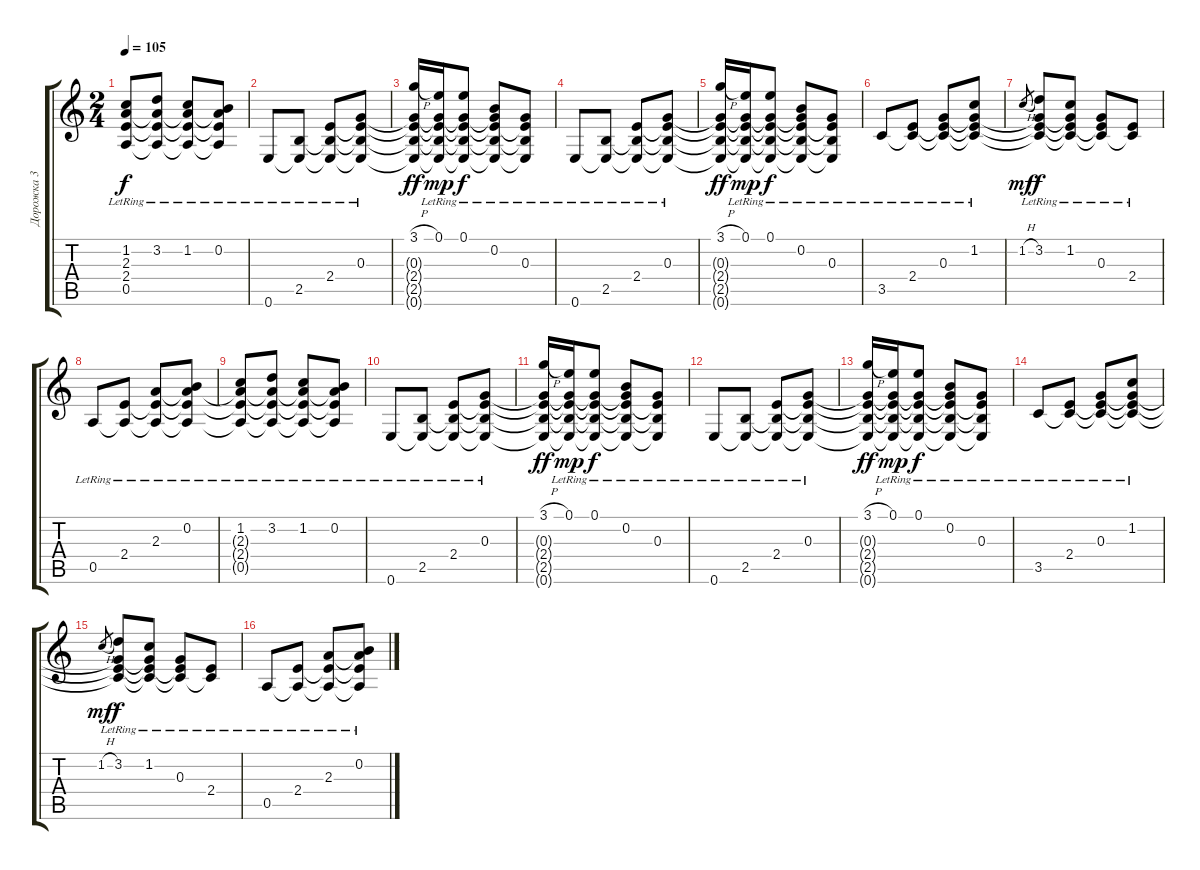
\track ("Дорожка 3" "Дорожка 3") {instrument overdrivenguitar}
\staff {score tabs}
\tuning (E4 B3 G3 D3 A2 E2) {hide}
\ts (2 4)
\tempo 105
\clef g2
\ks c
(1.2{lr} 2.3{t} 2.4{t} 0.5{t}).8{dy f} (3.2{lr} 2.3{t} 2.4{t} 0.5{t}).8 (1.2{lr} 2.3{t} 2.4{t} 0.5{t}).8 (0.2{lr} 2.3{t} 2.4{t} 0.5{t}).8 |
0.6{lr}.8{volume 12 instrument acousticguitarsteel} (2.5{lr} 0.6{t}).8 (2.4{lr} 2.5{t} 0.6{t}).8 (0.3{lr} 2.4{t} 2.5{t} 0.6{t}).8 |
(3.1{h} 0.3{t} 2.4{t} 2.5{t} 0.6{t}).16{dy ff} (0.1{lr} 0.3{t} 2.4{t} 2.5{t} 0.6{t}).16{dy mp} (0.1{lr} 0.3{t} 2.4{t} 2.5{t} 0.6{t}).8{dy f} (0.2{lr} 0.3{t} 2.4{t} 2.5{t} 0.6{t}).8 (0.3{lr} 2.4{t} 2.5{t} 0.6{t}).8 |
0.6{lr}.8 (2.5{lr} 0.6{t}).8 (2.4{lr} 2.5{t} 0.6{t}).8 (0.3{lr} 2.4{t} 2.5{t} 0.6{t}).8 |
(3.1{h} 0.3{t} 2.4{t} 2.5{t} 0.6{t}).16{dy ff} (0.1{lr} 0.3{t} 2.4{t} 2.5{t} 0.6{t}).16{dy mp} (0.1{lr} 0.3{t} 2.4{t} 2.5{t} 0.6{t}).8{dy f} (0.2{lr} 0.3{t} 2.4{t} 2.5{t} 0.6{t}).8 (0.3{lr} 2.4{t} 2.5{t} 0.6{t}).8 |
3.5{lr}.8 (2.4{lr} 3.5{t}).8 (0.3{lr} 2.4{t} 3.5{t}).8 (1.2{lr} 0.3{t} 2.4{t} 3.5{t}).8 |
1.2{h}.8{gr dy mf} (3.2{lr} 0.3{t} 2.4{t} 3.5{t}).8{dy f} (1.2{lr} 0.3{t} 2.4{t} 3.5{t}).8 (0.3{lr} 2.4{t} 3.5{t}).8 (2.4{lr} 3.5{t}).8 |
0.5{lr}.8 (2.4{lr} 0.5{t}).8 (2.3{lr} 2.4{t} 0.5{t}).8 (0.2{lr} 2.3{t} 2.4{t} 0.5{t}).8 |
(1.2{lr} 2.3{t} 2.4{t} 0.5{t}).8 (3.2{lr} 2.3{t} 2.4{t} 0.5{t}).8 (1.2{lr} 2.3{t} 2.4{t} 0.5{t}).8 (0.2{lr} 2.3{t} 2.4{t} 0.5{t}).8 |
0.6{lr}.8{volume 12 instrument acousticguitarsteel} (2.5{lr} 0.6{t}).8 (2.4{lr} 2.5{t} 0.6{t}).8 (0.3{lr} 2.4{t} 2.5{t} 0.6{t}).8 |
(3.1{h} 0.3{t} 2.4{t} 2.5{t} 0.6{t}).16{dy ff} (0.1{lr} 0.3{t} 2.4{t} 2.5{t} 0.6{t}).16{dy mp} (0.1{lr} 0.3{t} 2.4{t} 2.5{t} 0.6{t}).8{dy f} (0.2{lr} 0.3{t} 2.4{t} 2.5{t} 0.6{t}).8 (0.3{lr} 2.4{t} 2.5{t} 0.6{t}).8 |
0.6{lr}.8 (2.5{lr} 0.6{t}).8 (2.4{lr} 2.5{t} 0.6{t}).8 (0.3{lr} 2.4{t} 2.5{t} 0.6{t}).8 |
(3.1{h} 0.3{t} 2.4{t} 2.5{t} 0.6{t}).16{dy ff} (0.1{lr} 0.3{t} 2.4{t} 2.5{t} 0.6{t}).16{dy mp} (0.1{lr} 0.3{t} 2.4{t} 2.5{t} 0.6{t}).8{dy f} (0.2{lr} 0.3{t} 2.4{t} 2.5{t} 0.6{t}).8 (0.3{lr} 2.4{t} 2.5{t} 0.6{t}).8 |
3.5{lr}.8 (2.4{lr} 3.5{t}).8 (0.3{lr} 2.4{t} 3.5{t}).8 (1.2{lr} 0.3{t} 2.4{t} 3.5{t}).8 |
1.2{h}.8{gr dy mf} (3.2{lr} 0.3{t} 2.4{t} 3.5{t}).8{dy f} (1.2{lr} 0.3{t} 2.4{t} 3.5{t}).8 (0.3{lr} 2.4{t} 3.5{t}).8 (2.4{lr} 3.5{t}).8 |
0.5{lr}.8 (2.4{lr} 0.5{t}).8 (2.3{lr} 2.4{t} 0.5{t}).8 (0.2{lr} 2.3{t} 2.4{t} 0.5{t}).8
